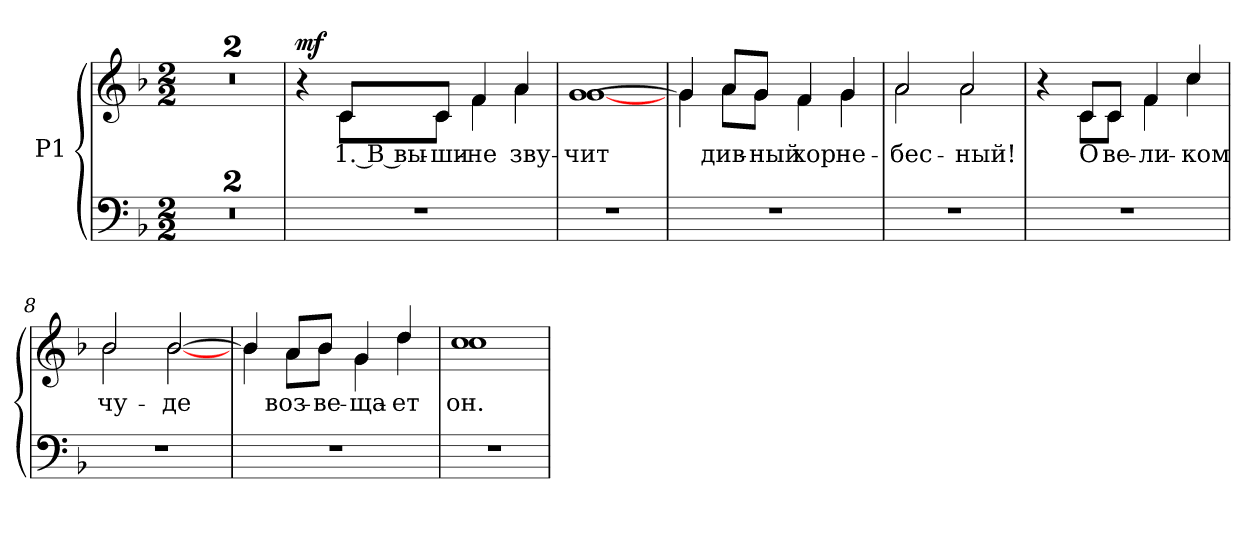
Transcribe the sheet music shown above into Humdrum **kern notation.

**kern	**kern	**text	**dynam
*part1	*part1	*part1	*part1
*staff2	*staff1	*staff1	*staff1/2
*I"P1	*	*	*
!!LO:PB:g=z
*clefF4	*clefG2	*	*
*k[b-]	*k[b-]	*	*
*F:	*F:	*	*
*M2/2	*M2/2	*	*
*MM138	*MM138	*	*
=1	=1	=1	=1
1r	1r	.	.
=2	=2	=2	=2
1r	1r	.	.
=3	=3	=3	=3
*	*^	*	*
1r	4r	4ryy	.	mf
!	!	!	!LO:LY:b:color=#000000	!
.	8ci/L	8ci\L	1. В вы-	.
!	!	!	!LO:LY:b:color=#000000	!
.	8ci/J	8ci\J	-ши-	.
!	!	!	!LO:LY:b:color=#000000	!
.	4fi/	4fi\	-не	.
!	!	!	!LO:LY:b:color=#000000	!
.	4ai/	4ai\	зву-	.
=4	=4	=4	=4	=4
!	!	!	!LO:LY:b:color=#000000	!
1r	[>1gi	[<1gi	-чит	.
=5	=5	=5	=5	=5
1r	4gi/]	4gi\	.	.
!	!	!	!LO:LY:b:color=#000000	!
.	8ai/L	8ai\L	див-	.
!	!	!	!LO:LY:b:color=#000000	!
.	8gi/J	8gi\J	-ный	.
!	!	!	!LO:LY:b:color=#000000	!
.	4fi/	4fi\	хор	.
!	!	!	!LO:LY:b:color=#000000	!
.	4gi/	4gi\	не-	.
=6	=6	=6	=6	=6
!	!	!	!LO:LY:b:color=#000000	!
1r	2ai/	2ai\	-бес-	.
!	!	!	!LO:LY:b:color=#000000	!
.	2ai/	2ai\	-ный!	.
!!LO:LB:g=z	!!
=7	=7	=7	=7	=7
1r	4r	4ryy	.	.
!	!	!	!LO:LY:b:color=#000000	!
.	8ci/L	8ci\L	О	.
!	!	!	!LO:LY:b:color=#000000	!
.	8ci/J	8ci\J	ве-	.
!	!	!	!LO:LY:b:color=#000000	!
.	4fi/	4fi\	-ли-	.
!	!	!	!LO:LY:b:color=#000000	!
.	4cci/	4cci\	-ком	.
=8	=8	=8	=8	=8
!	!	!	!LO:LY:b:color=#000000	!
1r	2b-i/	2b-i\	чу-	.
!	!	!	!LO:LY:b:color=#000000	!
.	[>2b-i/	[<2b-i\	-де	.
=9	=9	=9	=9	=9
1r	4b-i/]	4b-i\	.	.
!	!	!	!LO:LY:b:color=#000000	!
.	8ai/L	8ai\L	воз-	.
!	!	!	!LO:LY:b:color=#000000	!
.	8b-i/J	8b-i\J	-ве-	.
!	!	!	!LO:LY:b:color=#000000	!
.	4gi/	4gi\	-ща-	.
!	!	!	!LO:LY:b:color=#000000	!
.	4ddi/	4ddi\	-ет	.
=10	=10	=10	=10	=10
!	!	!	!LO:LY:b:color=#000000	!
1r	1cci	1cci	он.	.
*	*v	*v	*	*
=	=	=	=
*-	*-	*-	*-
